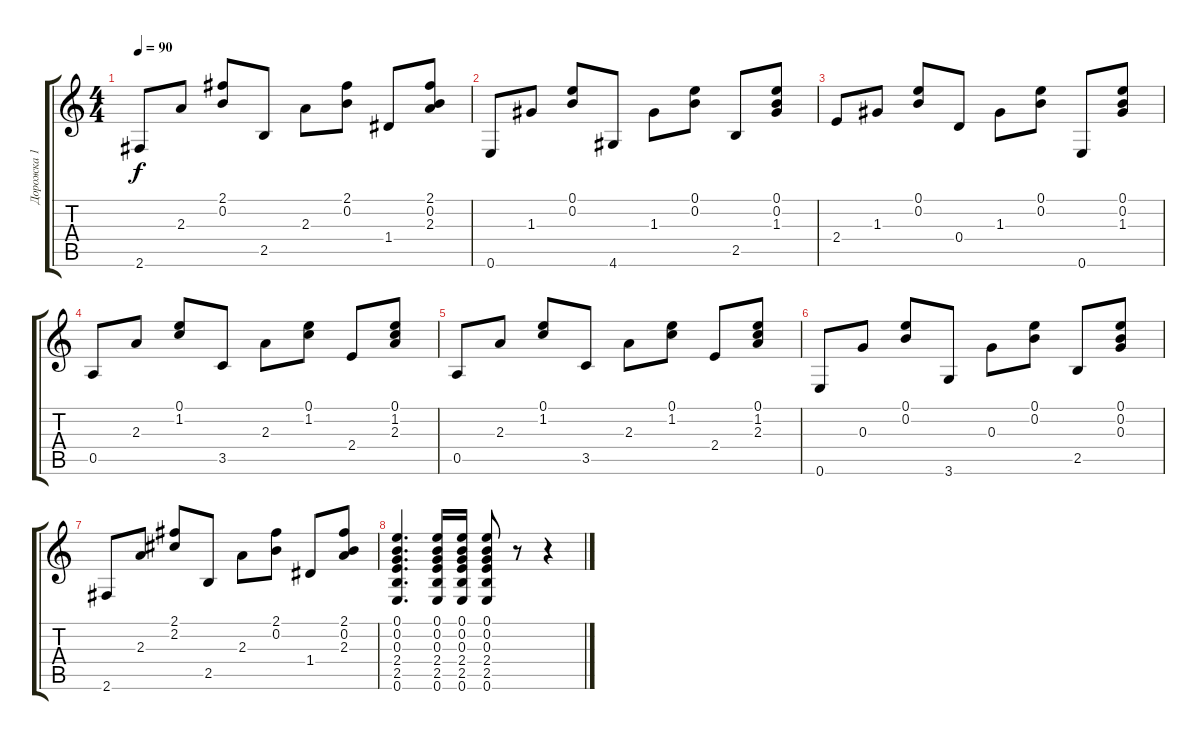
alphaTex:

\track ("Дорожка 1" "Дорожка 1") {instrument acousticguitarsteel}
\staff {score tabs}
\tuning (E4 B3 G3 D3 A2 E2) {hide}
\ts (4 4)
\tempo 90
\clef g2
\ks c
2.6.8{dy f} 2.3.8 (2.1 0.2).8 2.5.8 2.3.8 (2.1 0.2).8 1.4.8 (2.1 0.2 2.3).8 |
0.6.8 1.3.8 (0.1 0.2).8 4.6.8 1.3.8 (0.1 0.2).8 2.5.8 (0.1 0.2 1.3).8 |
2.4.8 1.3.8 (0.1 0.2).8 0.4.8 1.3.8 (0.1 0.2).8 0.6.8 (0.1 0.2 1.3).8 |
0.5.8 2.3.8 (0.1 1.2).8 3.5.8 2.3.8 (0.1 1.2).8 2.4.8 (0.1 1.2 2.3).8 |
0.5.8 2.3.8 (0.1 1.2).8 3.5.8 2.3.8 (0.1 1.2).8 2.4.8 (0.1 1.2 2.3).8 |
0.6.8 0.3.8 (0.1 0.2).8 3.6.8 0.3.8 (0.1 0.2).8 2.5.8 (0.1 0.2 0.3).8 |
2.6.8 2.3.8 (2.1 2.2).8 2.5.8 2.3.8 (2.1 0.2).8 1.4.8 (2.1 0.2 2.3).8 |
(0.1 0.2 0.3 2.4 2.5 0.6).4{d} (0.1 0.2 0.3 2.4 2.5 0.6).16 (0.1 0.2 0.3 2.4 2.5 0.6).16 (0.1 0.2 0.3 2.4 2.5 0.6).8 r.8 r.4
